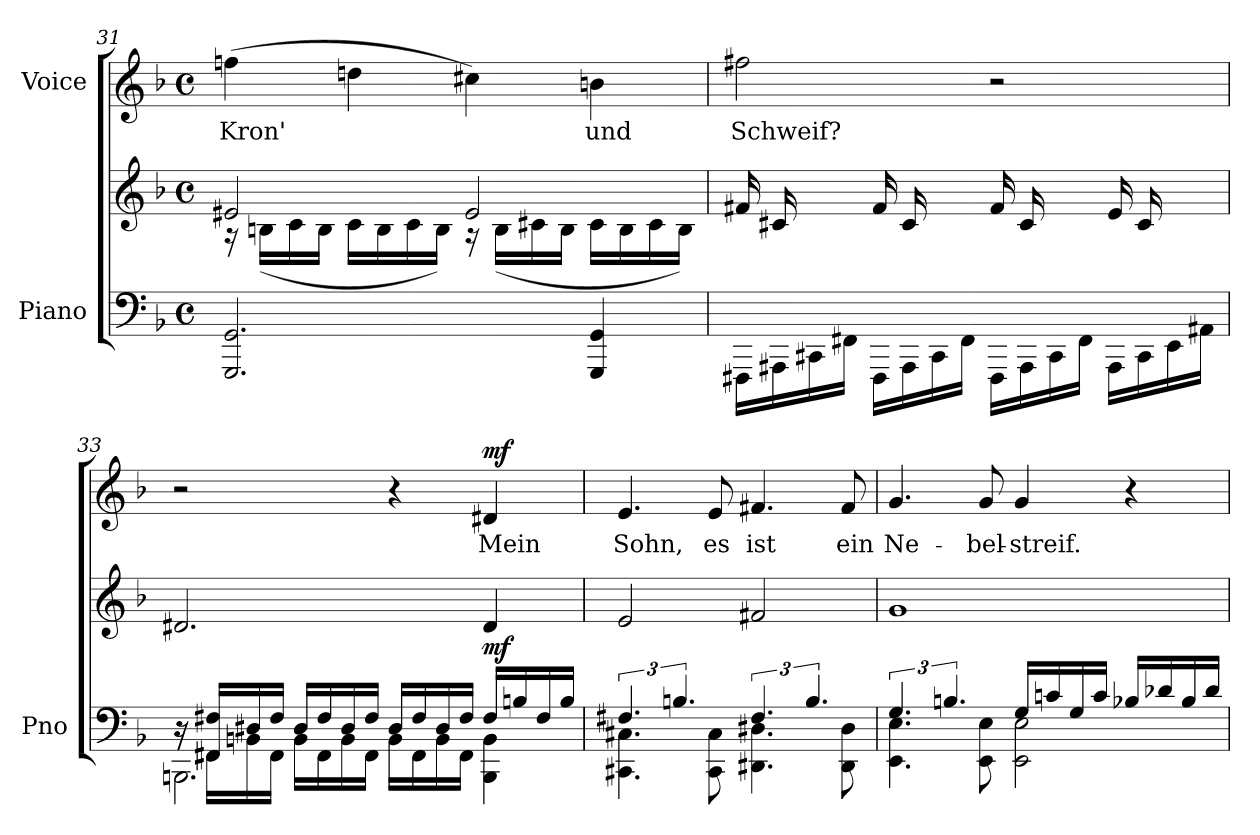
**kern	**kern	**dynam	**kern	**text	**dynam
*part2	*part2	*part2	*part1	*part1	*part1
*staff3	*staff2	*staff2/3	*staff1	*staff1	*staff1
*I"Piano	*	*	*I"Voice	*	*
*I'Pno	*	*	*	*	*
*clefF4	*clefG2	*	*clefG2	*	*
*k[b-]	*k[b-]	*	*k[b-]	*	*
*M4/4	*M4/4	*	*M4/4	*	*
*met(c)	*met(c)	*	*met(c)	*	*
=31	=31	=31	=31	=31	=31
*	*^	*	*	*	*
!	!	!	!	!	!LO:LY:b	!
2.GGG/ 2.GG/	2e#X/	16r	.	(4ffn\	Kron'	.
.	.	(16Bn\LL	.	.	.	.
.	.	16c\	.	.	.	.
.	.	16B\JJ	.	.	.	.
.	.	16c\LL	.	4ddn\	.	.
.	.	16B\	.	.	.	.
.	.	16c\	.	.	.	.
.	.	16B\JJ)	.	.	.	.
.	2e#/	16r	.	4cc#X\)	.	.
.	.	(16B\LL	.	.	.	.
.	.	16c#X\	.	.	.	.
.	.	16B\JJ	.	.	.	.
!	!	!	!	!	!LO:LY:b	!
4GGG/ 4GG/	.	16c#\LL	.	4bn\	und	.
.	.	16B\	.	.	.	.
.	.	16c#\	.	.	.	.
.	.	16B\JJ)	.	.	.	.
=32	=32	=32	=32	=32	=32	=32
*^	*	*	*	*	*	*
!	!	!	!	!	!	!LO:LY:b	!
*	*	*v	*v	*	*	*	*
8ryy	16FFF#X\LL	(<16f#X/LL	.	2ff#X\	Schweif?	.
.	16AAA#X\	16c#X/	.	.	.	.
16A#X/	16CC#X\	8ryy	.	.	.	.
16F#X/JJ)	16FF#X\JJ	.	.	.	.	.
8ryy	16FFF#\LL	(<16f#/LL	.	.	.	.
.	16AAA#\	16c#/	.	.	.	.
16A#/	16CC#\	8ryy	.	.	.	.
16F#/JJ)	16FF#\JJ	.	.	.	.	.
8ryy	16FFF#\LL	(<16f#/LL	.	2r	.	.
.	16AAA#\	16c#/	.	.	.	.
16A#/	16CC#\	8ryy	.	.	.	.
16F#/JJ)	16FF#\JJ	.	.	.	.	.
8ryy	16AAA#\LL	(<16e/LL	.	.	.	.
.	16CC#\	16c#/	.	.	.	.
16G/	16EE\	8ryy	.	.	.	.
16E/JJ)	16AA#X\JJ	.	.	.	.	.
!!LO:LB:g=z
=33	=33	=33	=33	=33	=33	=33
*	*^	*	*	*	*	*
16r	16r	2.BBBn\	2.d#X/	.	2r	.	.
16FF#X/ 16F#X/LL	16FF#\LL	.	.	.	.	.	.
16D#X/	16BBn\	.	.	.	.	.	.
16F#/JJ	16FF#\JJ	.	.	.	.	.	.
16D#/LL	16BB\LL	.	.	.	.	.	.
16F#/	16FF#\	.	.	.	.	.	.
16D#/	16BB\	.	.	.	.	.	.
16F#/JJ	16FF#\JJ	.	.	.	.	.	.
16D#/LL	16BB\LL	.	.	.	4r	.	.
16F#/	16FF#\	.	.	.	.	.	.
16D#/	16BB\	.	.	.	.	.	.
16F#/JJ	16FF#\JJ	.	.	.	.	.	.
!	!	!	!	!LO:DY:b	!	!LO:LY:b	!LO:DY:a
16F#/LL	4BBB\ 4BB\	4ryy	4d#/	mf	4d#X/	Mein	mf
16Bn/	.	.	.	.	.	.	.
16F#/	.	.	.	.	.	.	.
16B/JJ	.	.	.	.	.	.	.
*	*v	*v	*	*	*	*	*
!!LO:LB:g=z
=34	=34	=34	=34	=34	=34	=34
!	!	!	!	!	!LO:LY:b	!
6.F#X/	4.CC#X\ 4.C#X\	2e/	.	4.e/	Sohn,	.
6.Bn/	.	.	.	.	.	.
!	!	!	!	!	!LO:LY:b	!
.	8CC#\ 8C#\	.	.	8e/	es	.
!	!	!	!	!	!LO:LY:b	!
6.F#/	4.DD#X\ 4.D#X\	2f#X/	.	4.f#X/	ist	.
6.B/	.	.	.	.	.	.
!	!	!	!	!	!LO:LY:b	!
.	8DD#\ 8D#\	.	.	8f#/	ein	.
=35	=35	=35	=35	=35	=35	=35
!	!	!	!	!	!LO:LY:b	!
6.G/	4.EE\ 4.E\	1g	.	4.g/	Ne-	.
6.Bn/	.	.	.	.	.	.
!	!	!	!	!	!LO:LY:b	!
.	8EE\ 8E\	.	.	8g/	-bel-	.
!	!	!	!	!	!LO:LY:b	!
16G/LL	2EE\ 2E\	.	.	4g/	-streif.	.
16cn/	.	.	.	.	.	.
16G/	.	.	.	.	.	.
16c/JJ	.	.	.	.	.	.
16B-X/LL	.	.	.	4r	.	.
16d-X/	.	.	.	.	.	.
16B-/	.	.	.	.	.	.
16d-/JJ	.	.	.	.	.	.
*v	*v	*	*	*	*	*
=	=	=	=	=	=
*-	*-	*-	*-	*-	*-
